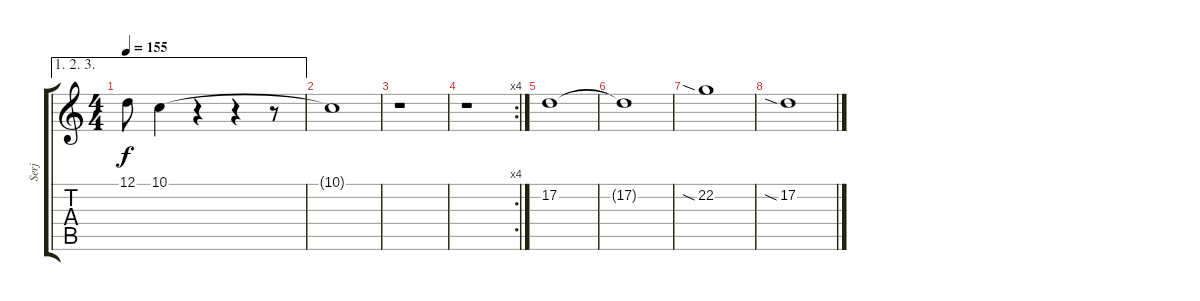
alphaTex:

\track ("Serj" "Serj") {instrument violin}
\staff {score tabs}
\tuning (D4 A3 F3 C3 G2 C2) {hide}
\ae (1 2 3)
\ts (4 4)
\tempo 155
\clef g2
\ks c
12.1.8{dy f} 10.1.4 r.4 r.4 r.8 |
10.1{t}.1 |
r.1 |
\rc 4
r.1 |
17.2.1 |
17.2{t}.1 |
22.2{sia}.1 |
17.2{sia}.1
